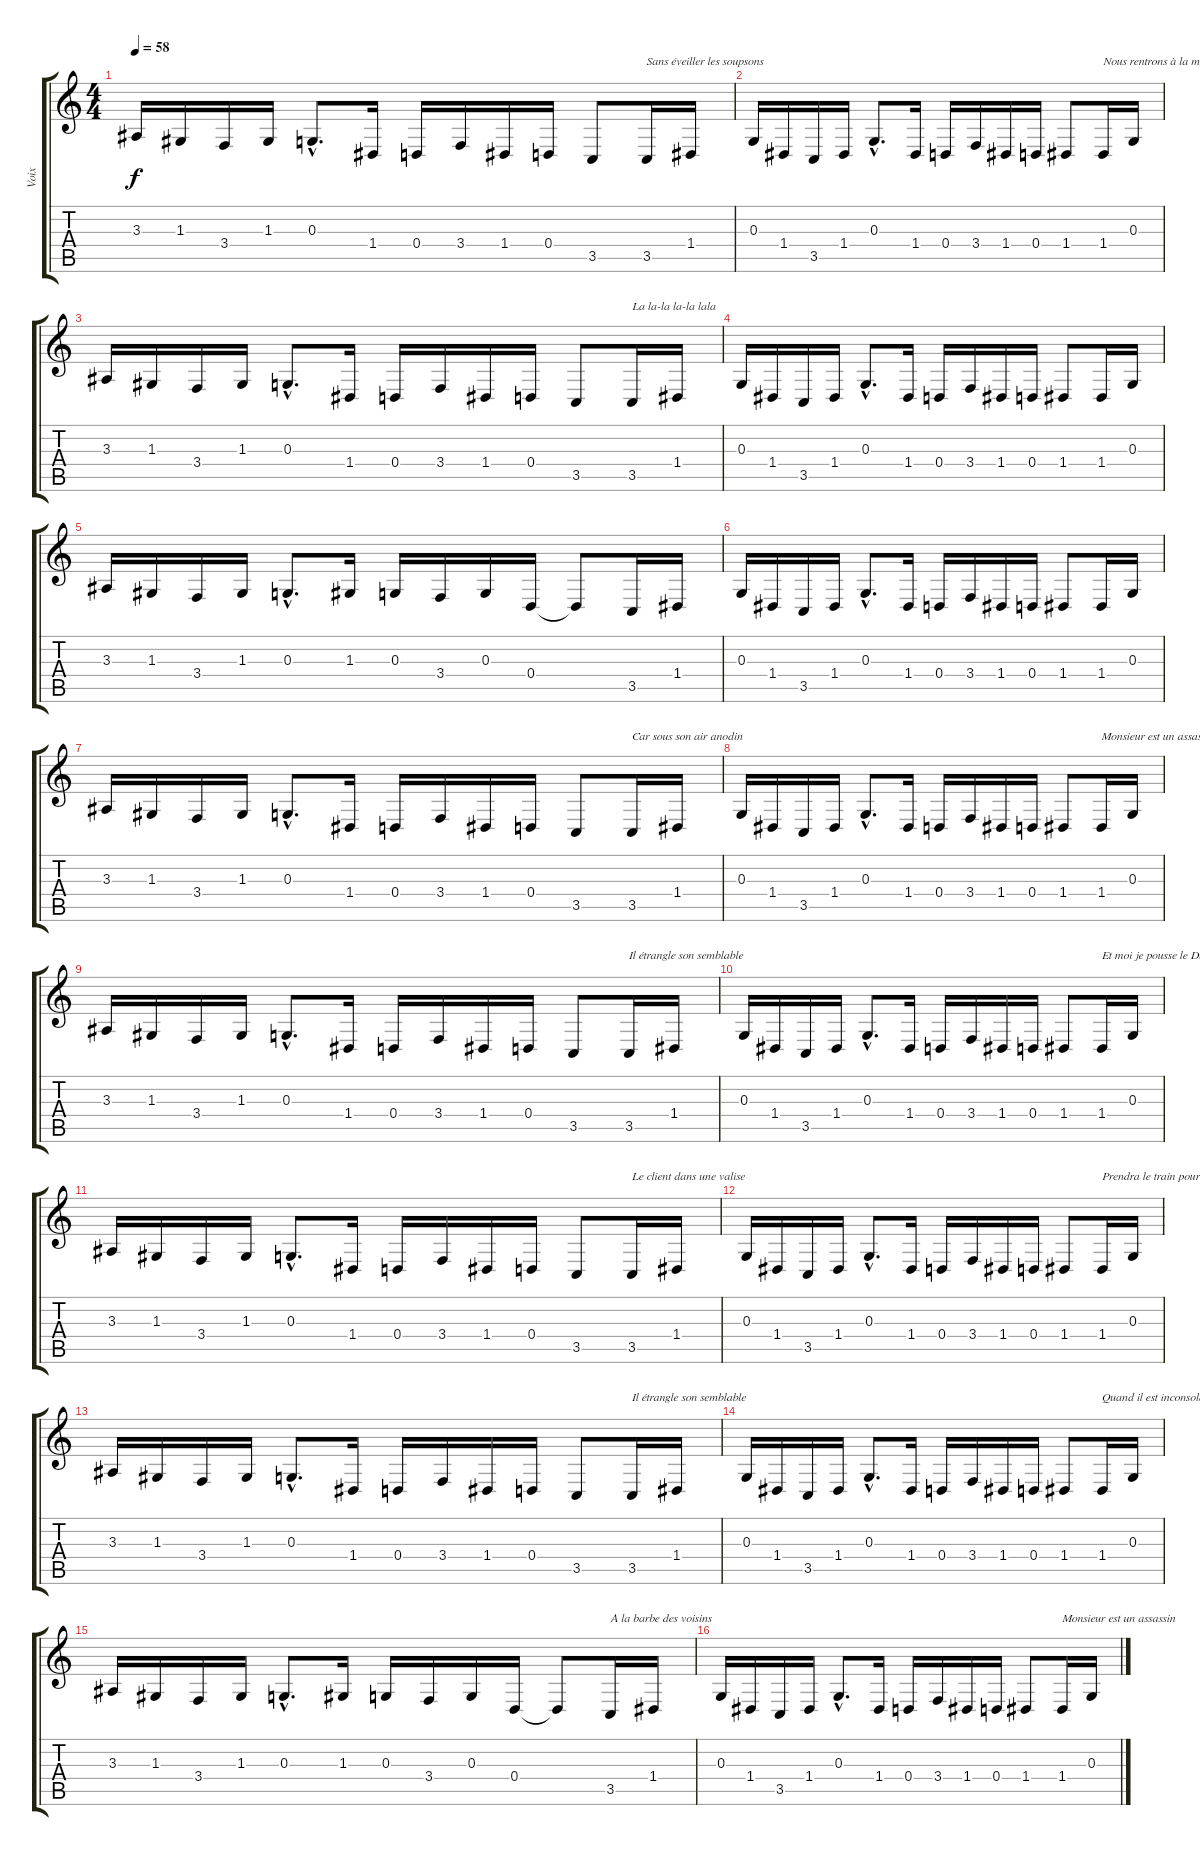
\track ("Voix" "Voix") {instrument clarinet}
\staff {score tabs}
\tuning (E4 B3 G3 D3 A2 E2) {hide}
\ts (4 4)
\tempo 58
\clef g2
\ks c
3.3.16{dy f} 1.3.16 3.4.16 1.3.16 0.3{hac}.8{d} 1.4.16 0.4.16 3.4.16 1.4.16 0.4.16 3.5.8 3.5.16{txt "Sans éveiller les soupsons"} 1.4.16 |
0.3.16 1.4.16 3.5.16 1.4.16 0.3{hac}.8{d} 1.4.16 0.4.16 3.4.16 1.4.16 0.4.16 1.4.8 1.4.16{txt "Nous rentrons à la maison"} 0.3.16 |
3.3.16 1.3.16 3.4.16 1.3.16 0.3{hac}.8{d} 1.4.16 0.4.16 3.4.16 1.4.16 0.4.16 3.5.8 3.5.16{txt "La la-la la-la lala"} 1.4.16 |
0.3.16 1.4.16 3.5.16 1.4.16 0.3{hac}.8{d} 1.4.16 0.4.16 3.4.16 1.4.16 0.4.16 1.4.8 1.4.16 0.3.16 |
3.3.16 1.3.16 3.4.16 1.3.16 0.3{hac}.8{d} 1.3.16 0.3.16 3.4.16 0.3.16 0.4.16 0.4{t}.8 3.5.16 1.4.16 |
0.3.16 1.4.16 3.5.16 1.4.16 0.3{hac}.8{d} 1.4.16 0.4.16 3.4.16 1.4.16 0.4.16 1.4.8 1.4.16 0.3.16 |
3.3.16 1.3.16 3.4.16 1.3.16 0.3{hac}.8{d} 1.4.16 0.4.16 3.4.16 1.4.16 0.4.16 3.5.8 3.5.16{txt "Car sous son air anodin"} 1.4.16 |
0.3.16 1.4.16 3.5.16 1.4.16 0.3{hac}.8{d} 1.4.16 0.4.16 3.4.16 1.4.16 0.4.16 1.4.8 1.4.16{txt "Monsieur est un assassin"} 0.3.16 |
3.3.16 1.3.16 3.4.16 1.3.16 0.3{hac}.8{d} 1.4.16 0.4.16 3.4.16 1.4.16 0.4.16 3.5.8 3.5.16{txt "Il étrangle son semblable"} 1.4.16 |
0.3.16 1.4.16 3.5.16 1.4.16 0.3{hac}.8{d} 1.4.16 0.4.16 3.4.16 1.4.16 0.4.16 1.4.8 1.4.16{txt "Et moi je pousse le Diable"} 0.3.16 |
3.3.16 1.3.16 3.4.16 1.3.16 0.3{hac}.8{d} 1.4.16 0.4.16 3.4.16 1.4.16 0.4.16 3.5.8 3.5.16{txt "Le client dans une valise"} 1.4.16 |
0.3.16 1.4.16 3.5.16 1.4.16 0.3{hac}.8{d} 1.4.16 0.4.16 3.4.16 1.4.16 0.4.16 1.4.8 1.4.16{txt "Prendra le train pour Venise"} 0.3.16 |
3.3.16 1.3.16 3.4.16 1.3.16 0.3{hac}.8{d} 1.4.16 0.4.16 3.4.16 1.4.16 0.4.16 3.5.8 3.5.16{txt "Il étrangle son semblable"} 1.4.16 |
0.3.16 1.4.16 3.5.16 1.4.16 0.3{hac}.8{d} 1.4.16 0.4.16 3.4.16 1.4.16 0.4.16 1.4.8 1.4.16{txt "Quand il est inconsolable"} 0.3.16 |
3.3.16 1.3.16 3.4.16 1.3.16 0.3{hac}.8{d} 1.3.16 0.3.16 3.4.16 0.3.16 0.4.16 0.4{t}.8 3.5.16{txt "A la barbe des voisins"} 1.4.16 |
0.3.16 1.4.16 3.5.16 1.4.16 0.3{hac}.8{d} 1.4.16 0.4.16 3.4.16 1.4.16 0.4.16 1.4.8 1.4.16{txt "Monsieur est un assassin"} 0.3.16
